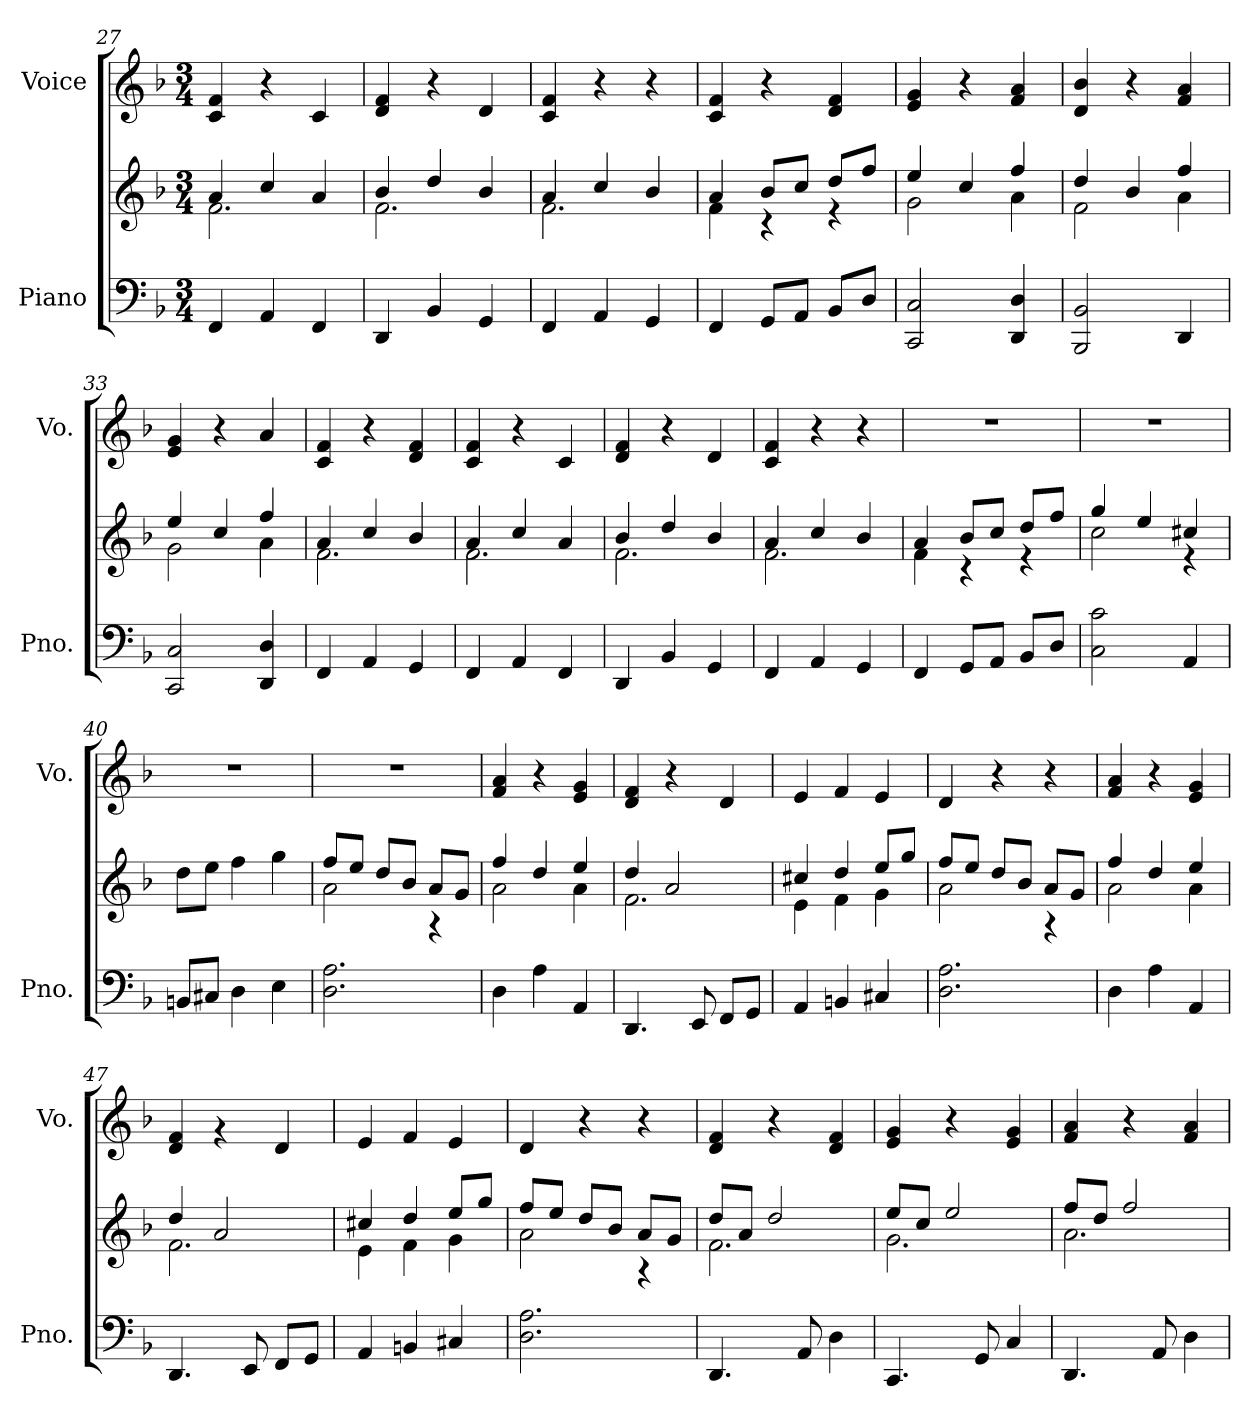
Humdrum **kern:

**kern	**kern	**kern
*part2	*part2	*part1
*staff3	*staff2	*staff1
*I"Piano	*	*I"Voice
*I'Pno.	*	*I'Vo.
*clefF4	*clefG2	*clefG2
*k[b-]	*k[b-]	*k[b-]
*M3/4	*M3/4	*M3/4
=27	=27	=27
*	*^	*
4FF/	4a/	2.f\	4c/ 4f/
4AA/	4cc/	.	4r
4FF/	4a/	.	4c/
=28	=28	=28	=28
4DD/	4b-/	2.f\	4d/ 4f/
4BB-/	4dd/	.	4r
4GG/	4b-/	.	4d/
=29	=29	=29	=29
4FF/	4a/	2.f\	4c/ 4f/
4AA/	4cc/	.	4r
4GG/	4b-/	.	4r
=30	=30	=30	=30
4FF/	4a/	4f\	4c/ 4f/
8GG/L	8b-/L	4r	4r
8AA/J	8cc/J	.	.
8BB-/L	8dd/L	4r	4d/ 4f/
8D/J	8ff/J	.	.
=31	=31	=31	=31
2CC/ 2C/	4ee/	2g\	4e/ 4g/
.	4cc/	.	4r
4DD/ 4D/	4ff/	4a\	4f/ 4a/
=32	=32	=32	=32
2BBB-/ 2BB-/	4dd/	2f\	4d/ 4b-/
.	4b-/	.	4r
4DD/	4ff/	4a\	4f/ 4a/
=33	=33	=33	=33
2CC/ 2C/	4ee/	2g\	4e/ 4g/
.	4cc/	.	4r
4DD/ 4D/	4ff/	4a\	4a/
=34	=34	=34	=34
4FF/	4a/	2.f\	4c/ 4f/
4AA/	4cc/	.	4r
4GG/	4b-/	.	4d/ 4f/
=35	=35	=35	=35
4FF/	4a/	2.f\	4c/ 4f/
4AA/	4cc/	.	4r
4FF/	4a/	.	4c/
=36	=36	=36	=36
4DD/	4b-/	2.f\	4d/ 4f/
4BB-/	4dd/	.	4r
4GG/	4b-/	.	4d/
=37	=37	=37	=37
4FF/	4a/	2.f\	4c/ 4f/
4AA/	4cc/	.	4r
4GG/	4b-/	.	4r
=38	=38	=38	=38
4FF/	4a/	4f\	2.r
8GG/L	8b-/L	4r	.
8AA/J	8cc/J	.	.
8BB-/L	8dd/L	4r	.
8D/J	8ff/J	.	.
=39	=39	=39	=39
2C\ 2c\	4gg/	2cc\	2.r
.	4ee/	.	.
4AA/	4cc#X/	4r	.
*	*v	*v	*
=40	=40	=40
8BBn/L	8dd\L	2.r
8C#X/J	8ee\J	.
4D\	4ff\	.
4E\	4gg\	.
=41	=41	=41
*	*^	*
2.D\ 2.A\	8ff/L	2a\	2.r
.	8ee/J	.	.
.	8dd/L	.	.
.	8b-/J	.	.
.	8a/L	4r	.
.	8g/J	.	.
=42	=42	=42	=42
4D\	4ff/	2a\	4f/ 4a/
4A\	4dd/	.	4r
4AA/	4ee/	4a\	4e/ 4g/
=43	=43	=43	=43
4.DD/	4dd/	2.f\	4d/ 4f/
.	2a/	.	4r
8EE/	.	.	.
8FF/L	.	.	4d/
8GG/J	.	.	.
=44	=44	=44	=44
4AA/	4cc#X/	4e\	4e/
4BBn/	4dd/	4f\	4f/
4C#X/	8ee/L	4g\	4e/
.	8gg/J	.	.
=45	=45	=45	=45
2.D\ 2.A\	8ff/L	2a\	4d/
.	8ee/J	.	.
.	8dd/L	.	4r
.	8b-/J	.	.
.	8a/L	4r	4r
.	8g/J	.	.
=46	=46	=46	=46
4D\	4ff/	2a\	4f/ 4a/
4A\	4dd/	.	4r
4AA/	4ee/	4a\	4e/ 4g/
=47	=47	=47	=47
4.DD/	4dd/	2.f\	4d/ 4f/
.	2a/	.	4rg
8EE/	.	.	.
8FF/L	.	.	4d/
8GG/J	.	.	.
=48	=48	=48	=48
4AA/	4cc#X/	4e\	4e/
4BBn/	4dd/	4f\	4f/
4C#X/	8ee/L	4g\	4e/
.	8gg/J	.	.
=49	=49	=49	=49
2.D\ 2.A\	8ff/L	2a\	4d/
.	8ee/J	.	.
.	8dd/L	.	4r
.	8b-/J	.	.
.	8a/L	4r	4r
.	8g/J	.	.
=50	=50	=50	=50
4.DD/	8dd/L	2.f\	4d/ 4f/
.	8a/J	.	.
.	2dd/	.	4r
8AA/	.	.	.
4D\	.	.	4d/ 4f/
=51	=51	=51	=51
4.CC/	8ee/L	2.g\	4e/ 4g/
.	8cc/J	.	.
.	2ee/	.	4r
8GG/	.	.	.
4C/	.	.	4e/ 4g/
=52	=52	=52	=52
4.DD/	8ff/L	2.a\	4f/ 4a/
.	8dd/J	.	.
.	2ff/	.	4r
8AA/	.	.	.
4D\	.	.	4f/ 4a/
*	*v	*v	*
=	=	=
*-	*-	*-
